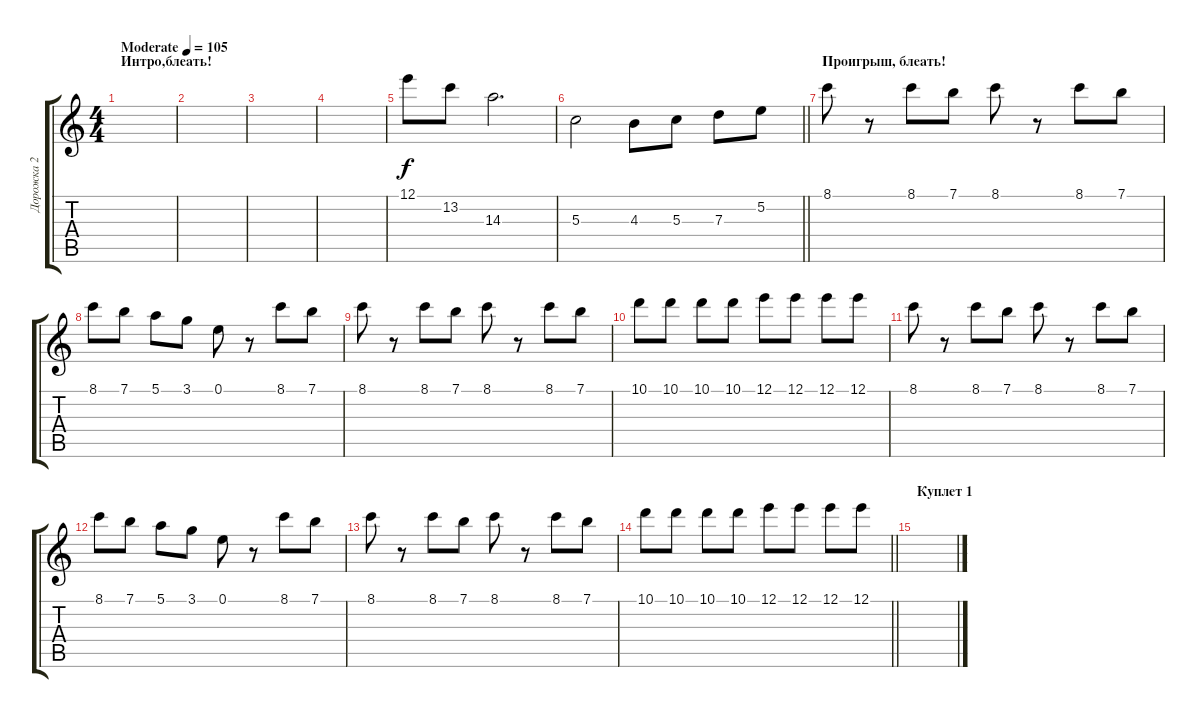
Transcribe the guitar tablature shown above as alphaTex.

\track ("Дорожка 2" "Дорожка 2") {instrument electricguitarjazz}
\staff {score tabs}
\tuning (E4 B3 G3 D3 A2 E2) {hide}
\ts (4 4)
\section ("" "Интро,блеать!")
\tempo (105 "Moderate")
\clef g2
\ks c
|
|
|
|
12.1.8 13.2.8 14.3.2{d} |
\barLineRight lightlight
5.3.2 4.3.8 5.3.8 7.3.8 5.2.8 |
\section ("" "Проигрыш, блеать!")
8.1.8 r.8 8.1.8 7.1.8 8.1.8 r.8 8.1.8 7.1.8 |
8.1.8 7.1.8 5.1.8 3.1.8 0.1.8 r.8 8.1.8 7.1.8 |
8.1.8 r.8 8.1.8 7.1.8 8.1.8 r.8 8.1.8 7.1.8 |
10.1.8 10.1.8 10.1.8 10.1.8 12.1.8 12.1.8 12.1.8 12.1.8 |
8.1.8 r.8 8.1.8 7.1.8 8.1.8 r.8 8.1.8 7.1.8 |
8.1.8 7.1.8 5.1.8 3.1.8 0.1.8 r.8 8.1.8 7.1.8 |
8.1.8 r.8 8.1.8 7.1.8 8.1.8 r.8 8.1.8 7.1.8 |
\barLineRight lightlight
10.1.8 10.1.8 10.1.8 10.1.8 12.1.8 12.1.8 12.1.8 12.1.8 |
\section ("" "Куплет 1")
